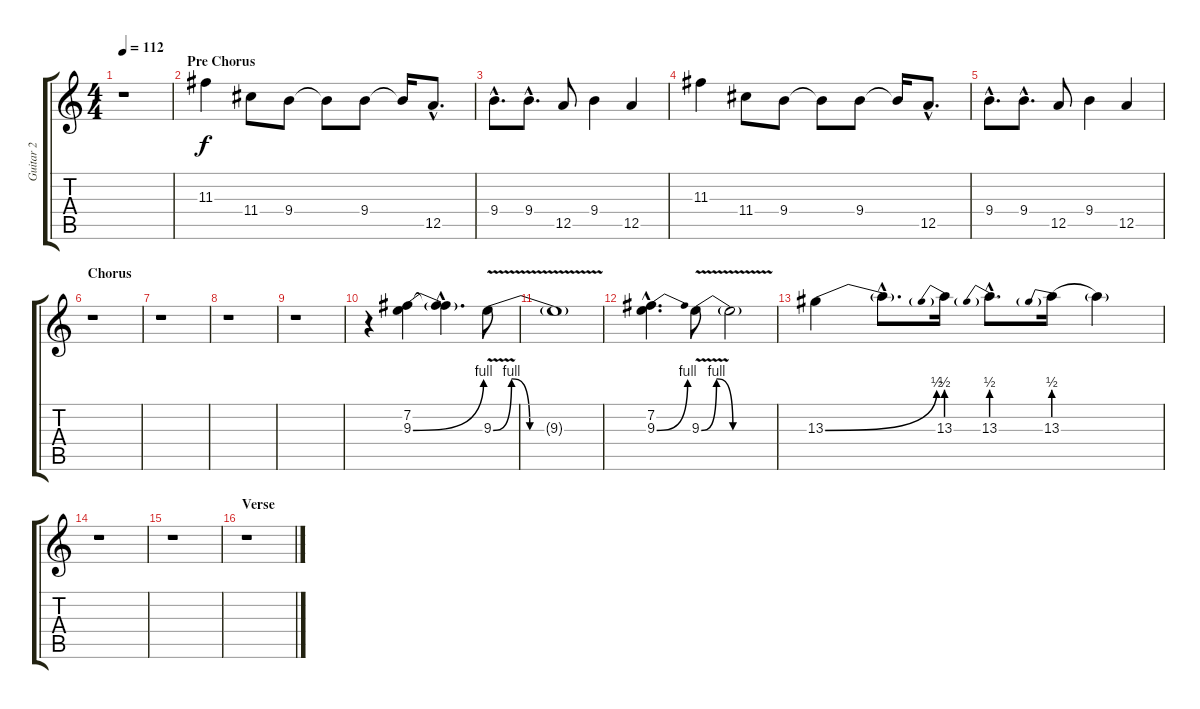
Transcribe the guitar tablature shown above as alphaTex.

\track ("Guitar 2" "Guitar 2") {instrument overdrivenguitar}
\staff {score tabs}
\tuning (E4 B3 G3 D3 A2 E2) {hide}
\ts (4 4)
\tempo 112
\clef g2
\ks c
r.1{dy f} |
\section ("" "Pre Chorus")
11.3.4 11.4.8 9.4.8 9.4{t}.8 9.4.8 9.4{t}.16 12.5{hac}.8{d} |
9.4{hac}.8{d} 9.4{hac}.8{d} 12.5.8 9.4.4 12.5.4 |
11.3.4 11.4.8 9.4.8 9.4{t}.8 9.4.8 9.4{t}.16 12.5{hac}.8{d} |
9.4{hac}.8{d} 9.4{hac}.8{d} 12.5.8 9.4.4 12.5.4 |
\section ("" "Chorus")
r.1 |
r.1 |
r.1 |
r.1 |
r.4 (7.2 9.3{be (bend 0 0 60 4)}).4 (7.2{hac t} 9.3{hac t}).4{d} 9.3{be (custom 0 0 10 4 20 0 45 0 60 0) v}.8 |
9.3{t}.1 |
(7.2{hac} 9.3{be (bend 0 0 60 4) hac}).4{d} 9.3{be (custom 0 0 12 4 25 0 60 0) v}.8 9.3{t}.2 |
13.3{be (bend 0 0 60 2)}.4 13.3{hac t}.8{d} 13.3{be (prebend 0 2 60 2)}.16 13.3{be (prebend 0 2 60 2) hac}.8{d} 13.3{be (prebend 0 2 60 2)}.16 13.3{t}.4 |
r.1 |
r.1 |
\section ("" "Verse")
r.1
